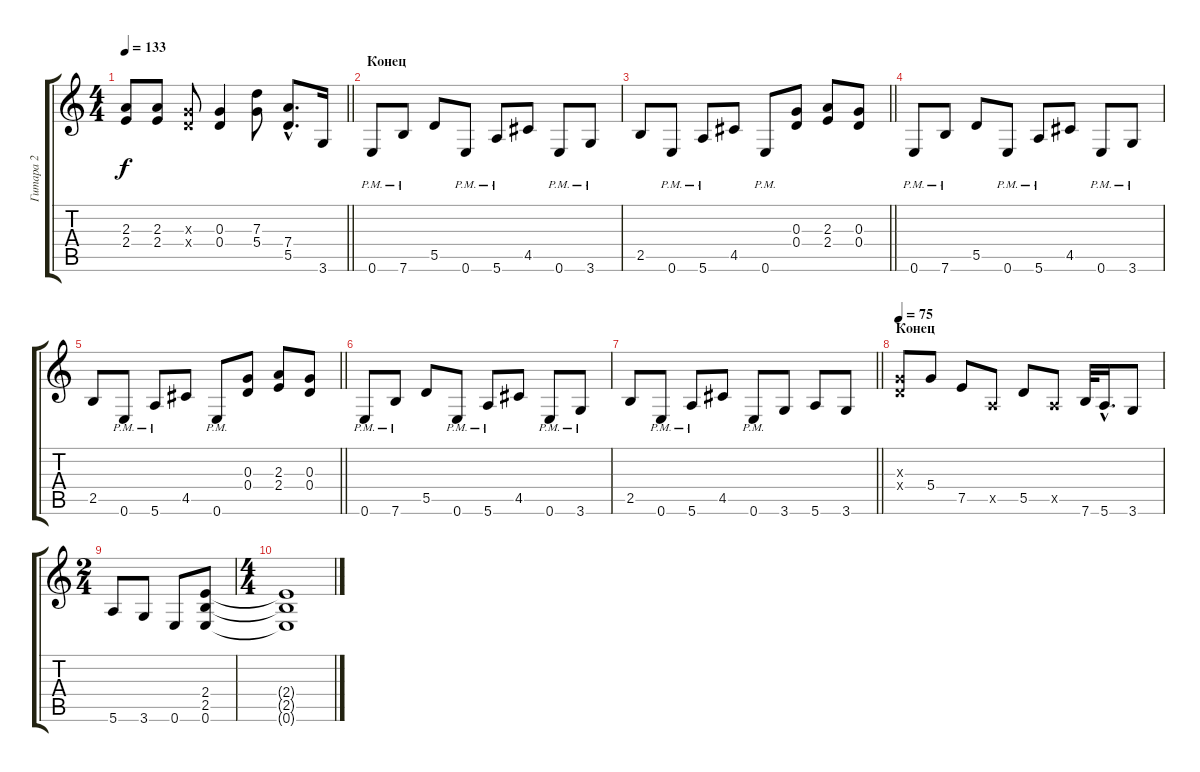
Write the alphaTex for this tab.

\track ("Гитара 2" "Гитара 2") {instrument overdrivenguitar}
\staff {score tabs}
\tuning (E4 B3 G3 D3 A2 E2) {hide}
\ts (4 4)
\tempo 133
\clef g2
\barLineRight lightlight
\ks c
(2.3 2.4).8{dy f} (2.3 2.4).8 (0.3{x} 0.4{x}).8 (0.3 0.4).4 (7.3 5.4).8 (7.4{hac} 5.5{hac}).8{d} 3.6.16 |
\section ("" "Конец")
0.6{pm}.8 7.6{pm}.8 5.5.8 0.6{pm}.8 5.6{pm}.8 4.5.8 0.6{pm}.8 3.6{pm}.8 |
\barLineRight lightlight
2.5.8 0.6{pm}.8 5.6{pm}.8 4.5.8 0.6{pm}.8 (0.3 0.4).8 (2.3 2.4).8 (0.3 0.4).8 |
0.6{pm}.8 7.6{pm}.8 5.5.8 0.6{pm}.8 5.6{pm}.8 4.5.8 0.6{pm}.8 3.6{pm}.8 |
\barLineRight lightlight
2.5.8 0.6{pm}.8 5.6{pm}.8 4.5.8 0.6{pm}.8 (0.3 0.4).8 (2.3 2.4).8 (0.3 0.4).8 |
0.6{pm}.8 7.6{pm}.8 5.5.8 0.6{pm}.8 5.6{pm}.8 4.5.8 0.6{pm}.8 3.6{pm}.8 |
\barLineRight lightlight
2.5.8 0.6{pm}.8 5.6{pm}.8 4.5.8 0.6{pm}.8 3.6.8 5.6.8 3.6.8 |
\section ("" "Конец")
\tempo 75
(0.3{x} 0.4{x}).8 5.4.8 7.5.8 0.5{x}.8 5.5.8 0.5{x}.8 7.6.32 5.6{hac}.16{d} 3.6.8 |
\ts (2 4)
5.6.8 3.6.8 0.6.8 (2.4 2.5 0.6).8 |
\ts (4 4)
(2.4{t} 2.5{t} 0.6{t}).1
